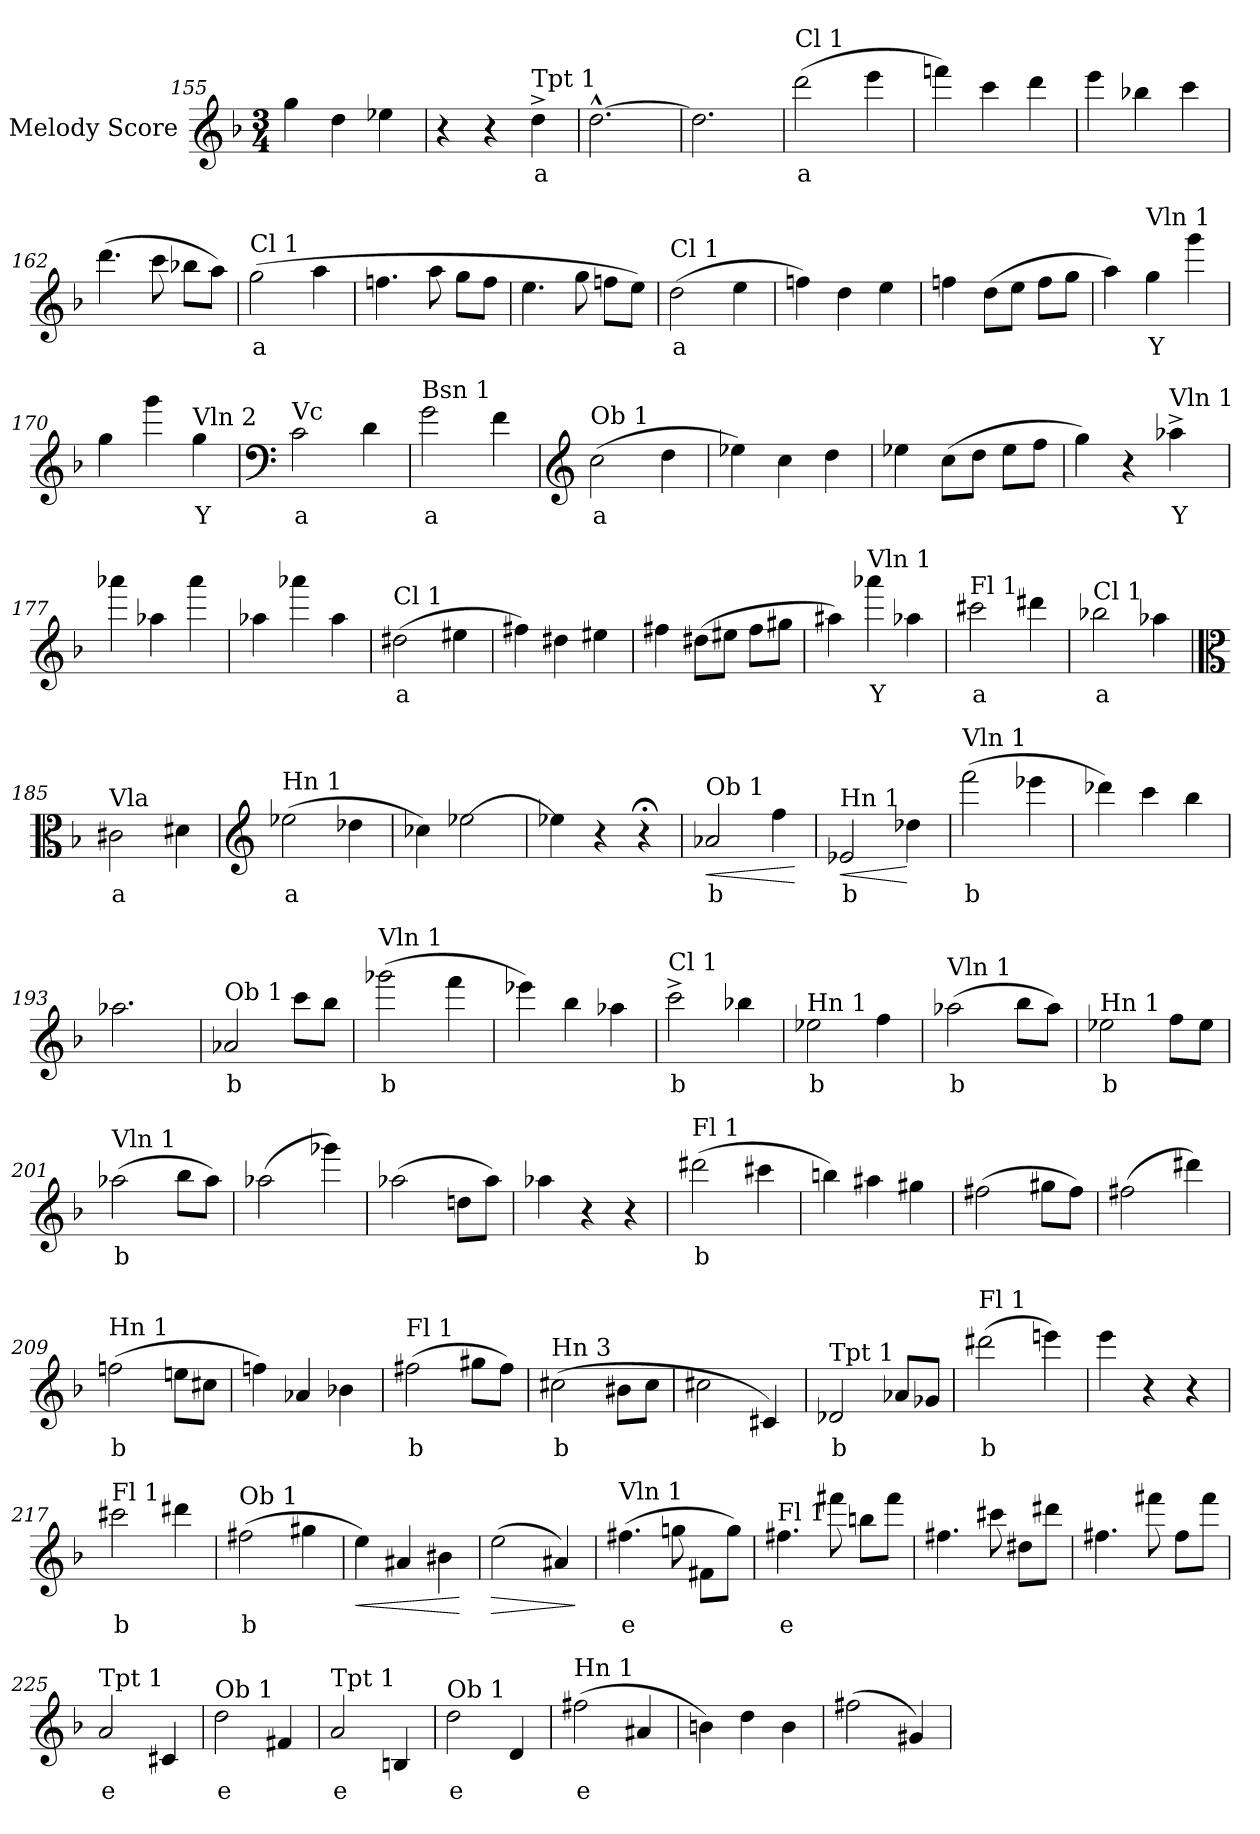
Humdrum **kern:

**kern	**text	**dynam
*part1	*part1	*part1
*staff1	*staff1	*staff1
*I"Melody Score	*	*
*clefG2	*	*
*k[b-]	*	*
*M3/4	*	*
=155	=155	=155
4gg\	.	.
4dd\	.	.
4ee-X\	.	.
=156	=156	=156
4r	.	.
4r	.	.
!LO:TX:a:t=Tpt 1	!	!
!	!LO:LY:b:color=#FF0000	!
4dd^\	a	.
=157	=157	=157
[2.dd^^\	.	.
=158	=158	=158
2.dd\]	.	.
=159	=159	=159
!LO:TX:a:t=Cl 1	!	!
!	!LO:LY:b:color=#FF0000	!
(2ddd\	a	.
4eee\	.	.
=160	=160	=160
4fffn\)	.	.
4ccc\	.	.
4ddd\	.	.
=161	=161	=161
4eee\	.	.
4bb-X\	.	.
4ccc\	.	.
=162	=162	=162
(4.ddd\	.	.
8ccc\	.	.
8bb-X\L	.	.
8aa\J)	.	.
=163	=163	=163
!LO:TX:a:t=Cl 1	!	!
!	!LO:LY:b:color=#FF0000	!
(2gg\	a	.
4aa\	.	.
=164	=164	=164
4.ffn\	.	.
8aa\	.	.
8gg\L	.	.
8ff\J	.	.
=165	=165	=165
4.ee\	.	.
8gg\	.	.
8ffn\L	.	.
8ee\J)	.	.
=166	=166	=166
!LO:TX:a:t=Cl 1	!	!
!	!LO:LY:b:color=#FF0000	!
(2dd\	a	.
4ee\	.	.
=167	=167	=167
4ffn\)	.	.
4dd\	.	.
4ee\	.	.
=168	=168	=168
4ffn\	.	.
(8dd\L	.	.
8ee\J	.	.
8ff\L	.	.
8gg\J	.	.
=169	=169	=169
4aa\)	.	.
!LO:TX:a:t=Vln 1	!	!
!	!LO:LY:b:color=#FF0000	!
4gg\	Y	.
4ggg\	.	.
=170	=170	=170
4gg\	.	.
4ggg\	.	.
!LO:TX:a:t=Vln 2	!	!
!	!LO:LY:b:color=#FF0000	!
4gg\	Y	.
=171	=171	=171
*clefF4	*	*
!LO:TX:a:t=Vc	!	!
!	!LO:LY:b:color=#FF0000	!
2c\	a	.
4d\	.	.
=172	=172	=172
!LO:TX:a:t=Bsn 1	!	!
!	!LO:LY:b:color=#FF0000	!
2g\	a	.
4f\	.	.
=173	=173	=173
*clefG2	*	*
!LO:TX:a:t=Ob 1	!	!
!	!LO:LY:b:color=#FF0000	!
(2cc\	a	.
4dd\	.	.
=174	=174	=174
4ee-X\)	.	.
4cc\	.	.
4dd\	.	.
=175	=175	=175
4ee-X\	.	.
(8cc\L	.	.
8dd\J	.	.
8ee-\L	.	.
8ff\J	.	.
=176	=176	=176
4gg\)	.	.
4r	.	.
!LO:TX:a:t=Vln 1	!	!
!	!LO:LY:b:color=#FF0000	!
4aa-X^\	Y	.
=177	=177	=177
4aaa-X\	.	.
4aa-X\	.	.
4aaa-\	.	.
=178	=178	=178
4aa-X\	.	.
4aaa-X\	.	.
4aa-\	.	.
=179	=179	=179
!LO:TX:a:t=Cl 1	!	!
!	!LO:LY:b:color=#FF0000	!
(2dd#X\	a	.
4ee#X\	.	.
=180	=180	=180
4ff#\)	.	.
4dd#X\	.	.
4ee#X\	.	.
=181	=181	=181
4ff#\	.	.
(8dd#X\L	.	.
8ee#X\J	.	.
8ff#\L	.	.
8gg#X\J	.	.
=182	=182	=182
4aa#X\)	.	.
!LO:TX:a:t=Vln 1	!	!
!	!LO:LY:b:color=#FF0000	!
4aaa-X\	Y	.
4aa-\	.	.
=183	=183	=183
!LO:TX:a:t=Fl 1	!	!
!	!LO:LY:b:color=#FF0000	!
2ccc#X\	a	.
4ddd#X\	.	.
=184	=184	=184
!LO:TX:a:t=Cl 1	!	!
!	!LO:LY:b:color=#FF0000	!
2bb-X\	a	.
4aa-X\	.	.
=185	=185	=185
*clefC3	*	*
!LO:TX:a:t=Vla	!	!
!	!LO:LY:b:color=#FF0000	!
2c#X\	a	.
4d#X\	.	.
=186	=186	=186
*clefG2	*	*
!LO:TX:a:t=Hn 1	!	!
!	!LO:LY:b:color=#FF0000	!
(2ee-X\	a	.
4dd-X\	.	.
=187	=187	=187
4cc-X\)	.	.
[2ee-X\	.	.
=188	=188	=188
4ee-X\]	.	.
4r	.	.
4r;<	.	.
=189	=189	=189
!LO:TX:a:t=Ob 1	!	!
!	!LO:LY:b:color=#FF0000	!LO:HP:b
2a-X/	b	<
4ff\	.	.
.	.	[
=190	=190	=190
!LO:TX:a:t=Hn 1	!	!
!	!LO:LY:b:color=#FF0000	!LO:HP:b
2e-X/	b	<
4dd-X\	.	[
=191	=191	=191
!LO:TX:a:t=Vln 1	!	!
!	!LO:LY:b:color=#FF0000	!
(2fff\	b	.
4eee-X\	.	.
=192	=192	=192
4ddd-X\)	.	.
4ccc\	.	.
4bb-\	.	.
=193	=193	=193
2.aa-X\	.	.
=194	=194	=194
!LO:TX:a:t=Ob 1	!	!
!	!LO:LY:b:color=#FF0000	!
2a-X/	b	.
8ccc\L	.	.
8bb-\J	.	.
=195	=195	=195
!LO:TX:a:t=Vln 1	!	!
!	!LO:LY:b:color=#FF0000	!
(2ggg-X\	b	.
4fff\	.	.
=196	=196	=196
4eee-X\)	.	.
4bb-\	.	.
4aa-X\	.	.
=197	=197	=197
!LO:TX:a:t=Cl 1	!	!
!	!LO:LY:b:color=#FF0000	!
2ccc^\	b	.
4bb-X\	.	.
=198	=198	=198
!LO:TX:a:t=Hn 1	!	!
!	!LO:LY:b:color=#FF0000	!
2ee-X\	b	.
4ff\	.	.
=199	=199	=199
!LO:TX:a:t=Vln 1	!	!
!	!LO:LY:b:color=#FF0000	!
(2aa-X\	b	.
8bb-\L	.	.
8aa-\J)	.	.
=200	=200	=200
!LO:TX:a:t=Hn 1	!	!
!	!LO:LY:b:color=#FF0000	!
2ee-X\	b	.
8ff\L	.	.
8ee-\J	.	.
=201	=201	=201
!LO:TX:a:t=Vln 1	!	!
!	!LO:LY:b:color=#FF0000	!
(2aa-X\	b	.
8bb-\L	.	.
8aa-\J)	.	.
=202	=202	=202
(2aa-X\	.	.
4ggg-X\)	.	.
=203	=203	=203
(2aa-X\	.	.
8ddn\L	.	.
8aa-\J)	.	.
=204	=204	=204
4aa-X\	.	.
4r	.	.
4r	.	.
=205	=205	=205
!LO:TX:a:t=Fl 1	!	!
!	!LO:LY:b:color=#FF0000	!
(2ddd#X\	b	.
4ccc#X\	.	.
=206	=206	=206
4bbn\)	.	.
4aa#X\	.	.
4gg#X\	.	.
=207	=207	=207
(2ff#X\	.	.
8gg#X\L	.	.
8ff#\J)	.	.
=208	=208	=208
(2ff#X\	.	.
4ddd#X\)	.	.
=209	=209	=209
!LO:TX:a:t=Hn 1	!	!
!	!LO:LY:b:color=#FF0000	!
(2ffn\	b	.
8een\L	.	.
8cc#X\J	.	.
=210	=210	=210
4ffn\)	.	.
4a-X>/	.	.
4b-X\	.	.
=211	=211	=211
!LO:TX:a:t=Fl 1	!	!
!	!LO:LY:b:color=#FF0000	!
(2ff#X\	b	.
8gg#X\L	.	.
8ff#\J)	.	.
=212	=212	=212
!LO:TX:a:t=Hn 3	!	!
!	!LO:LY:b:color=#FF0000	!
(2cc#X\	b	.
8b#X\L	.	.
8cc#\J	.	.
=213	=213	=213
2cc#X\	.	.
4c#X/)	.	.
=214	=214	=214
!LO:TX:a:t=Tpt 1	!	!
!	!LO:LY:b:color=#FF0000	!
2d-X/	b	.
8a-X/L	.	.
8g-X/J	.	.
=215	=215	=215
!LO:TX:a:t=Fl 1	!	!
!	!LO:LY:b:color=#FF0000	!
(2ddd#X\	b	.
4eeen\)	.	.
=216	=216	=216
4eee\	.	.
4r	.	.
4r	.	.
=217	=217	=217
!LO:TX:a:t=Fl 1	!	!
!	!LO:LY:b:color=#FF0000	!
2ccc#X\	b	.
4ddd#X\	.	.
=218	=218	=218
!LO:TX:a:t=Ob 1	!	!
!	!LO:LY:b:color=#FF0000	!
(2ff#X\	b	.
4gg#X\	.	.
=219	=219	=219
!	!	!LO:HP:b
4ee\)	.	<
4a#X>/	.	.
4b#X\	.	.
.	.	[
=220	=220	=220
!	!	!LO:HP:b
(2ee\	.	>
4a#X>/)	.	.
.	.	]
=221	=221	=221
!LO:TX:a:t=Vln 1	!	!
!	!LO:LY:b:color=#FF0000	!
(4.ff#X\	e	.
8ggn\	.	.
8f#X\L	.	.
8gg\J)	.	.
=222	=222	=222
!LO:TX:a:t=Fl 1	!	!
!	!LO:LY:b:color=#FF0000	!
4.ff#X\	e	.
8fff#X\	.	.
8bbn\L	.	.
8fff#\J	.	.
=223	=223	=223
4.ff#X\	.	.
8ccc#X\	.	.
8dd#X\L	.	.
8ddd#X\J	.	.
=224	=224	=224
4.ff#X\	.	.
8fff#X\	.	.
8ff#\L	.	.
8fff#\J	.	.
=225	=225	=225
!LO:TX:a:t=Tpt 1	!	!
!	!LO:LY:b:color=#FF0000	!
2a/	e	.
4c#X/	.	.
=226	=226	=226
!LO:TX:a:t=Ob 1	!	!
!	!LO:LY:b:color=#FF0000	!
2dd\	e	.
4f#X/	.	.
=227	=227	=227
!LO:TX:a:t=Tpt 1	!	!
!	!LO:LY:b:color=#FF0000	!
2a/	e	.
4B/	.	.
=228	=228	=228
!LO:TX:a:t=Ob 1	!	!
!	!LO:LY:b:color=#FF0000	!
2dd\	e	.
4d/	.	.
=229	=229	=229
!LO:TX:a:t=Hn 1	!	!
!	!LO:LY:b:color=#FF0000	!
(2ff#X\	e	.
4a#X/	.	.
=230	=230	=230
4b>\)	.	.
4dd>\	.	.
4b>\	.	.
=231	=231	=231
(2ff#X\	.	.
4g#X/)	.	.
=	=	=
*-	*-	*-
